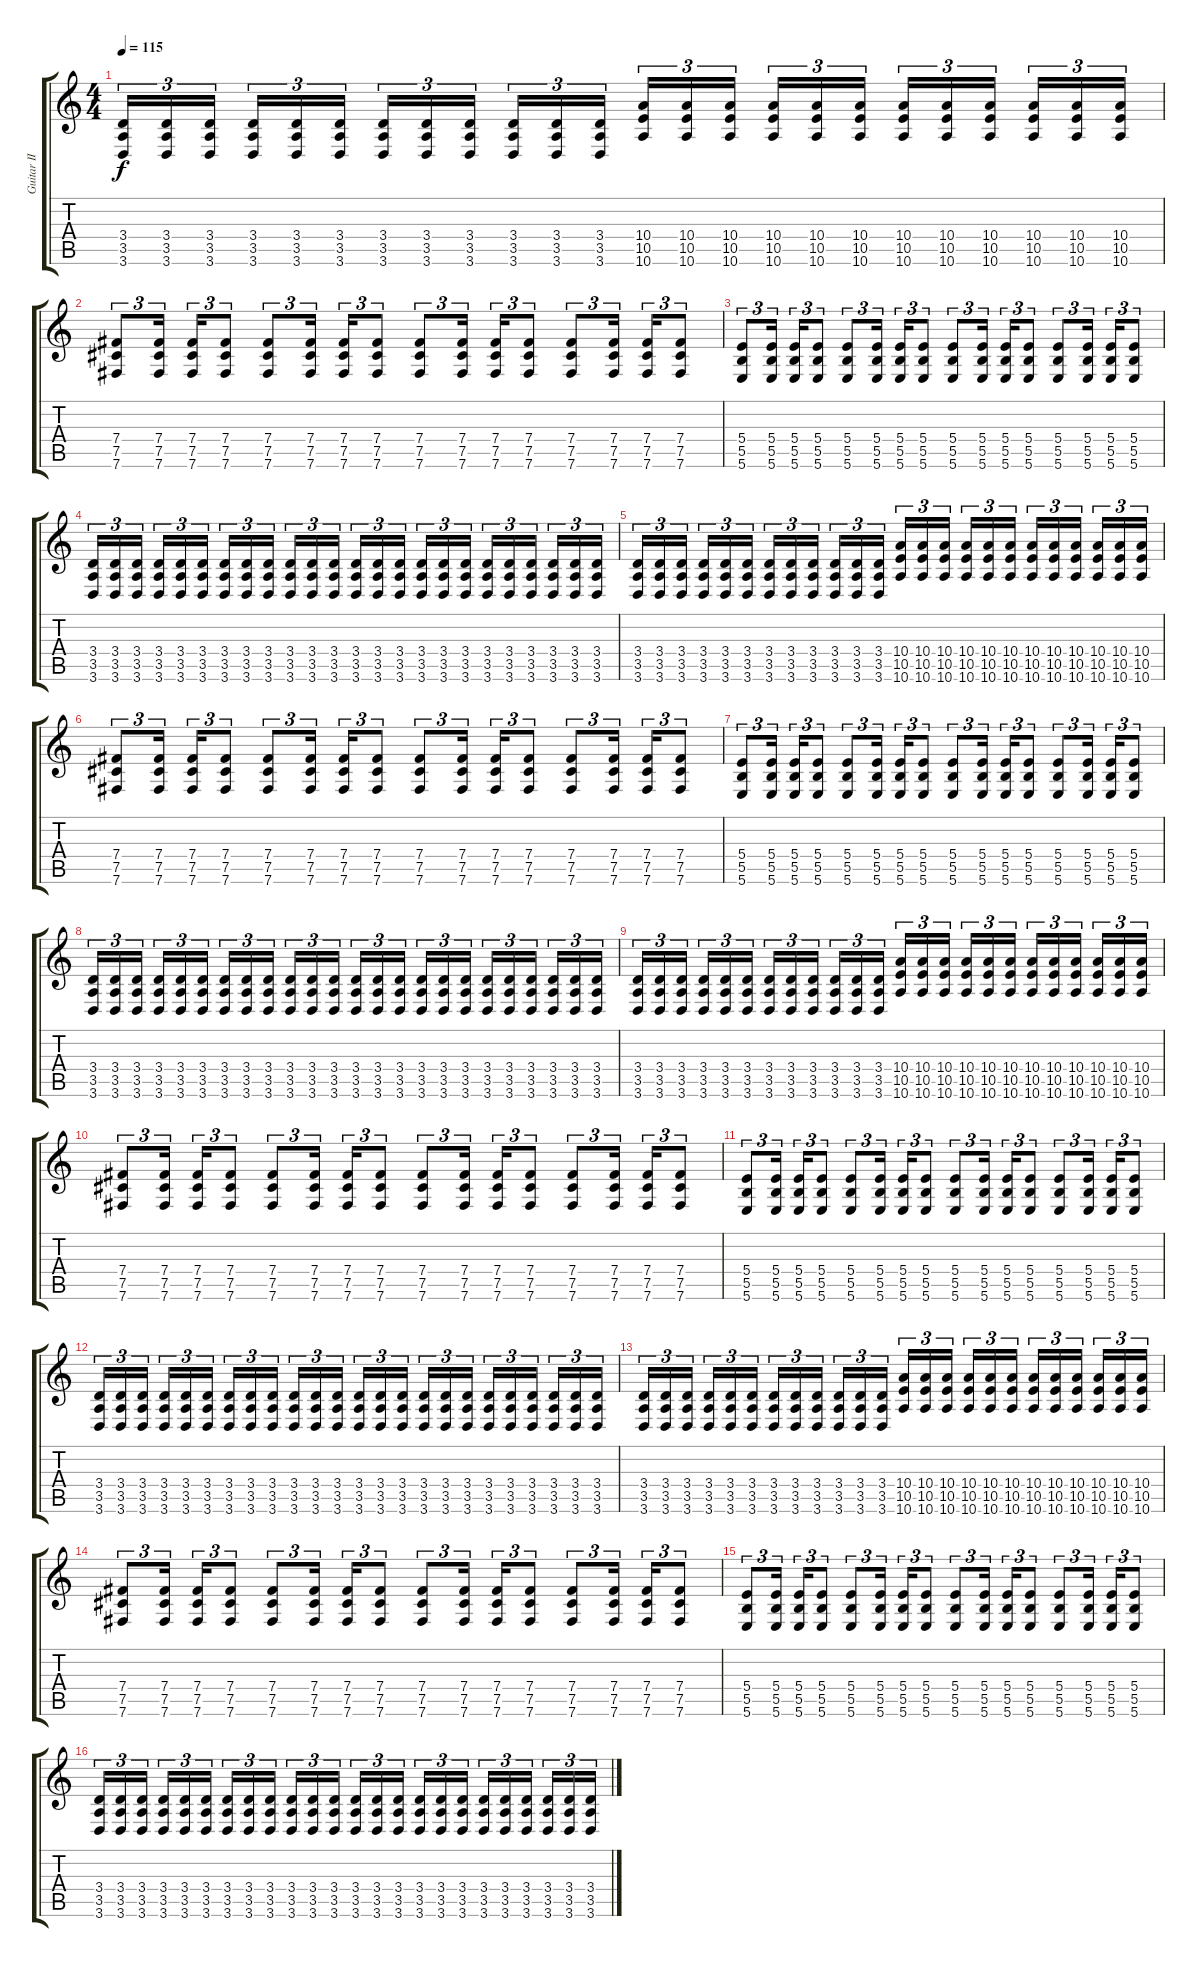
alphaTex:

\track ("Guitar II" "Guitar II") {instrument distortionguitar}
\staff {score tabs}
\tuning (Db4 Ab3 E3 B2 Gb2 B1) {hide}
\ts (4 4)
\tempo 115
\clef g2
\ks c
(3.4 3.5 3.6).16{tu (3 2) dy f} (3.4 3.5 3.6).16{tu (3 2)} (3.4 3.5 3.6).16{tu (3 2)} (3.4 3.5 3.6).16{tu (3 2)} (3.4 3.5 3.6).16{tu (3 2)} (3.4 3.5 3.6).16{tu (3 2)} (3.4 3.5 3.6).16{tu (3 2)} (3.4 3.5 3.6).16{tu (3 2)} (3.4 3.5 3.6).16{tu (3 2)} (3.4 3.5 3.6).16{tu (3 2)} (3.4 3.5 3.6).16{tu (3 2)} (3.4 3.5 3.6).16{tu (3 2)} (10.4 10.5 10.6).16{tu (3 2)} (10.4 10.5 10.6).16{tu (3 2)} (10.4 10.5 10.6).16{tu (3 2)} (10.4 10.5 10.6).16{tu (3 2)} (10.4 10.5 10.6).16{tu (3 2)} (10.4 10.5 10.6).16{tu (3 2)} (10.4 10.5 10.6).16{tu (3 2)} (10.4 10.5 10.6).16{tu (3 2)} (10.4 10.5 10.6).16{tu (3 2)} (10.4 10.5 10.6).16{tu (3 2)} (10.4 10.5 10.6).16{tu (3 2)} (10.4 10.5 10.6).16{tu (3 2)} |
(7.4 7.5 7.6).8{tu (3 2) volume 9} (7.4 7.5 7.6).16{tu (3 2)} (7.4 7.5 7.6).16{tu (3 2)} (7.4 7.5 7.6).8{tu (3 2)} (7.4 7.5 7.6).8{tu (3 2)} (7.4 7.5 7.6).16{tu (3 2)} (7.4 7.5 7.6).16{tu (3 2)} (7.4 7.5 7.6).8{tu (3 2)} (7.4 7.5 7.6).8{tu (3 2)} (7.4 7.5 7.6).16{tu (3 2)} (7.4 7.5 7.6).16{tu (3 2)} (7.4 7.5 7.6).8{tu (3 2)} (7.4 7.5 7.6).8{tu (3 2)} (7.4 7.5 7.6).16{tu (3 2)} (7.4 7.5 7.6).16{tu (3 2)} (7.4 7.5 7.6).8{tu (3 2)} |
(5.4 5.5 5.6).8{tu (3 2)} (5.4 5.5 5.6).16{tu (3 2)} (5.4 5.5 5.6).16{tu (3 2)} (5.4 5.5 5.6).8{tu (3 2)} (5.4 5.5 5.6).8{tu (3 2)} (5.4 5.5 5.6).16{tu (3 2)} (5.4 5.5 5.6).16{tu (3 2)} (5.4 5.5 5.6).8{tu (3 2)} (5.4 5.5 5.6).8{tu (3 2)} (5.4 5.5 5.6).16{tu (3 2)} (5.4 5.5 5.6).16{tu (3 2)} (5.4 5.5 5.6).8{tu (3 2)} (5.4 5.5 5.6).8{tu (3 2)} (5.4 5.5 5.6).16{tu (3 2)} (5.4 5.5 5.6).16{tu (3 2)} (5.4 5.5 5.6).8{tu (3 2)} |
(3.4 3.5 3.6).16{tu (3 2) volume 8} (3.4 3.5 3.6).16{tu (3 2)} (3.4 3.5 3.6).16{tu (3 2)} (3.4 3.5 3.6).16{tu (3 2)} (3.4 3.5 3.6).16{tu (3 2)} (3.4 3.5 3.6).16{tu (3 2)} (3.4 3.5 3.6).16{tu (3 2)} (3.4 3.5 3.6).16{tu (3 2)} (3.4 3.5 3.6).16{tu (3 2)} (3.4 3.5 3.6).16{tu (3 2)} (3.4 3.5 3.6).16{tu (3 2)} (3.4 3.5 3.6).16{tu (3 2)} (3.4 3.5 3.6).16{tu (3 2)} (3.4 3.5 3.6).16{tu (3 2)} (3.4 3.5 3.6).16{tu (3 2)} (3.4 3.5 3.6).16{tu (3 2)} (3.4 3.5 3.6).16{tu (3 2)} (3.4 3.5 3.6).16{tu (3 2)} (3.4 3.5 3.6).16{tu (3 2)} (3.4 3.5 3.6).16{tu (3 2)} (3.4 3.5 3.6).16{tu (3 2)} (3.4 3.5 3.6).16{tu (3 2)} (3.4 3.5 3.6).16{tu (3 2)} (3.4 3.5 3.6).16{tu (3 2)} |
(3.4 3.5 3.6).16{tu (3 2)} (3.4 3.5 3.6).16{tu (3 2)} (3.4 3.5 3.6).16{tu (3 2)} (3.4 3.5 3.6).16{tu (3 2)} (3.4 3.5 3.6).16{tu (3 2)} (3.4 3.5 3.6).16{tu (3 2)} (3.4 3.5 3.6).16{tu (3 2)} (3.4 3.5 3.6).16{tu (3 2)} (3.4 3.5 3.6).16{tu (3 2)} (3.4 3.5 3.6).16{tu (3 2)} (3.4 3.5 3.6).16{tu (3 2)} (3.4 3.5 3.6).16{tu (3 2)} (10.4 10.5 10.6).16{tu (3 2)} (10.4 10.5 10.6).16{tu (3 2)} (10.4 10.5 10.6).16{tu (3 2)} (10.4 10.5 10.6).16{tu (3 2)} (10.4 10.5 10.6).16{tu (3 2)} (10.4 10.5 10.6).16{tu (3 2)} (10.4 10.5 10.6).16{tu (3 2)} (10.4 10.5 10.6).16{tu (3 2)} (10.4 10.5 10.6).16{tu (3 2)} (10.4 10.5 10.6).16{tu (3 2)} (10.4 10.5 10.6).16{tu (3 2)} (10.4 10.5 10.6).16{tu (3 2)} |
(7.4 7.5 7.6).8{tu (3 2) volume 7} (7.4 7.5 7.6).16{tu (3 2)} (7.4 7.5 7.6).16{tu (3 2)} (7.4 7.5 7.6).8{tu (3 2)} (7.4 7.5 7.6).8{tu (3 2)} (7.4 7.5 7.6).16{tu (3 2)} (7.4 7.5 7.6).16{tu (3 2)} (7.4 7.5 7.6).8{tu (3 2)} (7.4 7.5 7.6).8{tu (3 2)} (7.4 7.5 7.6).16{tu (3 2)} (7.4 7.5 7.6).16{tu (3 2)} (7.4 7.5 7.6).8{tu (3 2)} (7.4 7.5 7.6).8{tu (3 2)} (7.4 7.5 7.6).16{tu (3 2)} (7.4 7.5 7.6).16{tu (3 2)} (7.4 7.5 7.6).8{tu (3 2)} |
(5.4 5.5 5.6).8{tu (3 2)} (5.4 5.5 5.6).16{tu (3 2)} (5.4 5.5 5.6).16{tu (3 2)} (5.4 5.5 5.6).8{tu (3 2)} (5.4 5.5 5.6).8{tu (3 2)} (5.4 5.5 5.6).16{tu (3 2)} (5.4 5.5 5.6).16{tu (3 2)} (5.4 5.5 5.6).8{tu (3 2)} (5.4 5.5 5.6).8{tu (3 2)} (5.4 5.5 5.6).16{tu (3 2)} (5.4 5.5 5.6).16{tu (3 2)} (5.4 5.5 5.6).8{tu (3 2)} (5.4 5.5 5.6).8{tu (3 2)} (5.4 5.5 5.6).16{tu (3 2)} (5.4 5.5 5.6).16{tu (3 2)} (5.4 5.5 5.6).8{tu (3 2)} |
(3.4 3.5 3.6).16{tu (3 2) volume 6} (3.4 3.5 3.6).16{tu (3 2)} (3.4 3.5 3.6).16{tu (3 2)} (3.4 3.5 3.6).16{tu (3 2)} (3.4 3.5 3.6).16{tu (3 2)} (3.4 3.5 3.6).16{tu (3 2)} (3.4 3.5 3.6).16{tu (3 2)} (3.4 3.5 3.6).16{tu (3 2)} (3.4 3.5 3.6).16{tu (3 2)} (3.4 3.5 3.6).16{tu (3 2)} (3.4 3.5 3.6).16{tu (3 2)} (3.4 3.5 3.6).16{tu (3 2)} (3.4 3.5 3.6).16{tu (3 2)} (3.4 3.5 3.6).16{tu (3 2)} (3.4 3.5 3.6).16{tu (3 2)} (3.4 3.5 3.6).16{tu (3 2)} (3.4 3.5 3.6).16{tu (3 2)} (3.4 3.5 3.6).16{tu (3 2)} (3.4 3.5 3.6).16{tu (3 2)} (3.4 3.5 3.6).16{tu (3 2)} (3.4 3.5 3.6).16{tu (3 2)} (3.4 3.5 3.6).16{tu (3 2)} (3.4 3.5 3.6).16{tu (3 2)} (3.4 3.5 3.6).16{tu (3 2)} |
(3.4 3.5 3.6).16{tu (3 2)} (3.4 3.5 3.6).16{tu (3 2)} (3.4 3.5 3.6).16{tu (3 2)} (3.4 3.5 3.6).16{tu (3 2)} (3.4 3.5 3.6).16{tu (3 2)} (3.4 3.5 3.6).16{tu (3 2)} (3.4 3.5 3.6).16{tu (3 2)} (3.4 3.5 3.6).16{tu (3 2)} (3.4 3.5 3.6).16{tu (3 2)} (3.4 3.5 3.6).16{tu (3 2)} (3.4 3.5 3.6).16{tu (3 2)} (3.4 3.5 3.6).16{tu (3 2)} (10.4 10.5 10.6).16{tu (3 2)} (10.4 10.5 10.6).16{tu (3 2)} (10.4 10.5 10.6).16{tu (3 2)} (10.4 10.5 10.6).16{tu (3 2)} (10.4 10.5 10.6).16{tu (3 2)} (10.4 10.5 10.6).16{tu (3 2)} (10.4 10.5 10.6).16{tu (3 2)} (10.4 10.5 10.6).16{tu (3 2)} (10.4 10.5 10.6).16{tu (3 2)} (10.4 10.5 10.6).16{tu (3 2)} (10.4 10.5 10.6).16{tu (3 2)} (10.4 10.5 10.6).16{tu (3 2)} |
(7.4 7.5 7.6).8{tu (3 2) volume 5} (7.4 7.5 7.6).16{tu (3 2)} (7.4 7.5 7.6).16{tu (3 2)} (7.4 7.5 7.6).8{tu (3 2)} (7.4 7.5 7.6).8{tu (3 2)} (7.4 7.5 7.6).16{tu (3 2)} (7.4 7.5 7.6).16{tu (3 2)} (7.4 7.5 7.6).8{tu (3 2)} (7.4 7.5 7.6).8{tu (3 2)} (7.4 7.5 7.6).16{tu (3 2)} (7.4 7.5 7.6).16{tu (3 2)} (7.4 7.5 7.6).8{tu (3 2)} (7.4 7.5 7.6).8{tu (3 2)} (7.4 7.5 7.6).16{tu (3 2)} (7.4 7.5 7.6).16{tu (3 2)} (7.4 7.5 7.6).8{tu (3 2)} |
(5.4 5.5 5.6).8{tu (3 2)} (5.4 5.5 5.6).16{tu (3 2)} (5.4 5.5 5.6).16{tu (3 2)} (5.4 5.5 5.6).8{tu (3 2)} (5.4 5.5 5.6).8{tu (3 2)} (5.4 5.5 5.6).16{tu (3 2)} (5.4 5.5 5.6).16{tu (3 2)} (5.4 5.5 5.6).8{tu (3 2)} (5.4 5.5 5.6).8{tu (3 2)} (5.4 5.5 5.6).16{tu (3 2)} (5.4 5.5 5.6).16{tu (3 2)} (5.4 5.5 5.6).8{tu (3 2)} (5.4 5.5 5.6).8{tu (3 2)} (5.4 5.5 5.6).16{tu (3 2)} (5.4 5.5 5.6).16{tu (3 2)} (5.4 5.5 5.6).8{tu (3 2)} |
(3.4 3.5 3.6).16{tu (3 2) volume 3} (3.4 3.5 3.6).16{tu (3 2)} (3.4 3.5 3.6).16{tu (3 2)} (3.4 3.5 3.6).16{tu (3 2)} (3.4 3.5 3.6).16{tu (3 2)} (3.4 3.5 3.6).16{tu (3 2)} (3.4 3.5 3.6).16{tu (3 2)} (3.4 3.5 3.6).16{tu (3 2)} (3.4 3.5 3.6).16{tu (3 2)} (3.4 3.5 3.6).16{tu (3 2)} (3.4 3.5 3.6).16{tu (3 2)} (3.4 3.5 3.6).16{tu (3 2)} (3.4 3.5 3.6).16{tu (3 2)} (3.4 3.5 3.6).16{tu (3 2)} (3.4 3.5 3.6).16{tu (3 2)} (3.4 3.5 3.6).16{tu (3 2)} (3.4 3.5 3.6).16{tu (3 2)} (3.4 3.5 3.6).16{tu (3 2)} (3.4 3.5 3.6).16{tu (3 2)} (3.4 3.5 3.6).16{tu (3 2)} (3.4 3.5 3.6).16{tu (3 2)} (3.4 3.5 3.6).16{tu (3 2)} (3.4 3.5 3.6).16{tu (3 2)} (3.4 3.5 3.6).16{tu (3 2)} |
(3.4 3.5 3.6).16{tu (3 2)} (3.4 3.5 3.6).16{tu (3 2)} (3.4 3.5 3.6).16{tu (3 2)} (3.4 3.5 3.6).16{tu (3 2)} (3.4 3.5 3.6).16{tu (3 2)} (3.4 3.5 3.6).16{tu (3 2)} (3.4 3.5 3.6).16{tu (3 2)} (3.4 3.5 3.6).16{tu (3 2)} (3.4 3.5 3.6).16{tu (3 2)} (3.4 3.5 3.6).16{tu (3 2)} (3.4 3.5 3.6).16{tu (3 2)} (3.4 3.5 3.6).16{tu (3 2)} (10.4 10.5 10.6).16{tu (3 2)} (10.4 10.5 10.6).16{tu (3 2)} (10.4 10.5 10.6).16{tu (3 2)} (10.4 10.5 10.6).16{tu (3 2)} (10.4 10.5 10.6).16{tu (3 2)} (10.4 10.5 10.6).16{tu (3 2)} (10.4 10.5 10.6).16{tu (3 2)} (10.4 10.5 10.6).16{tu (3 2)} (10.4 10.5 10.6).16{tu (3 2)} (10.4 10.5 10.6).16{tu (3 2)} (10.4 10.5 10.6).16{tu (3 2)} (10.4 10.5 10.6).16{tu (3 2)} |
(7.4 7.5 7.6).8{tu (3 2) volume 2} (7.4 7.5 7.6).16{tu (3 2)} (7.4 7.5 7.6).16{tu (3 2)} (7.4 7.5 7.6).8{tu (3 2)} (7.4 7.5 7.6).8{tu (3 2)} (7.4 7.5 7.6).16{tu (3 2)} (7.4 7.5 7.6).16{tu (3 2)} (7.4 7.5 7.6).8{tu (3 2)} (7.4 7.5 7.6).8{tu (3 2)} (7.4 7.5 7.6).16{tu (3 2)} (7.4 7.5 7.6).16{tu (3 2)} (7.4 7.5 7.6).8{tu (3 2)} (7.4 7.5 7.6).8{tu (3 2)} (7.4 7.5 7.6).16{tu (3 2)} (7.4 7.5 7.6).16{tu (3 2)} (7.4 7.5 7.6).8{tu (3 2)} |
(5.4 5.5 5.6).8{tu (3 2)} (5.4 5.5 5.6).16{tu (3 2)} (5.4 5.5 5.6).16{tu (3 2)} (5.4 5.5 5.6).8{tu (3 2)} (5.4 5.5 5.6).8{tu (3 2)} (5.4 5.5 5.6).16{tu (3 2)} (5.4 5.5 5.6).16{tu (3 2)} (5.4 5.5 5.6).8{tu (3 2)} (5.4 5.5 5.6).8{tu (3 2)} (5.4 5.5 5.6).16{tu (3 2)} (5.4 5.5 5.6).16{tu (3 2)} (5.4 5.5 5.6).8{tu (3 2)} (5.4 5.5 5.6).8{tu (3 2)} (5.4 5.5 5.6).16{tu (3 2)} (5.4 5.5 5.6).16{tu (3 2)} (5.4 5.5 5.6).8{tu (3 2)} |
(3.4 3.5 3.6).16{tu (3 2) volume 0} (3.4 3.5 3.6).16{tu (3 2)} (3.4 3.5 3.6).16{tu (3 2)} (3.4 3.5 3.6).16{tu (3 2)} (3.4 3.5 3.6).16{tu (3 2)} (3.4 3.5 3.6).16{tu (3 2)} (3.4 3.5 3.6).16{tu (3 2)} (3.4 3.5 3.6).16{tu (3 2)} (3.4 3.5 3.6).16{tu (3 2)} (3.4 3.5 3.6).16{tu (3 2)} (3.4 3.5 3.6).16{tu (3 2)} (3.4 3.5 3.6).16{tu (3 2)} (3.4 3.5 3.6).16{tu (3 2)} (3.4 3.5 3.6).16{tu (3 2)} (3.4 3.5 3.6).16{tu (3 2)} (3.4 3.5 3.6).16{tu (3 2)} (3.4 3.5 3.6).16{tu (3 2)} (3.4 3.5 3.6).16{tu (3 2)} (3.4 3.5 3.6).16{tu (3 2)} (3.4 3.5 3.6).16{tu (3 2)} (3.4 3.5 3.6).16{tu (3 2)} (3.4 3.5 3.6).16{tu (3 2)} (3.4 3.5 3.6).16{tu (3 2)} (3.4 3.5 3.6).16{tu (3 2)}
